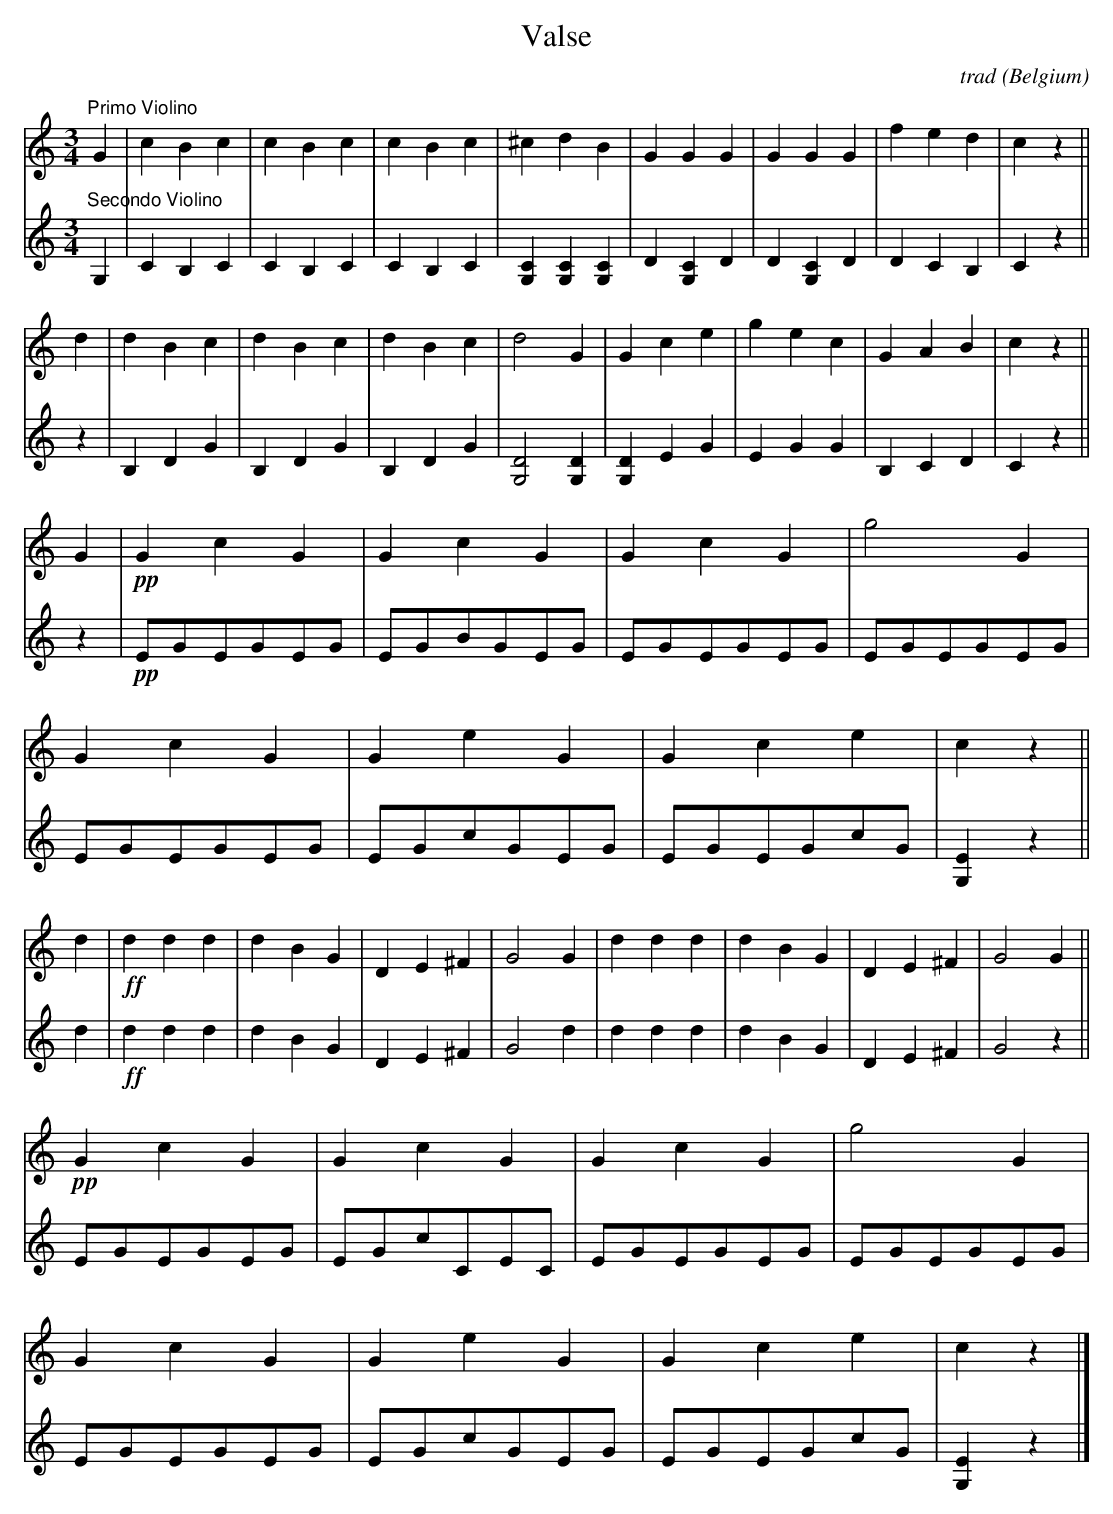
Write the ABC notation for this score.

X:1
T:Valse
C:trad
O:Belgium
M:3/4
K:Cmaj
L:1/8
[V:1]"Primo Violino"
G2|c2B2c2|c2B2c2|c2B2c2|^c2d2B2|G2G2G2|G2G2G2|f2e2d2|c2z2||
d2|d2B2c2|d2B2c2|d2B2c2|d4G2|G2c2e2|g2e2c2|G2A2B2|c2z2||
G2|!pp!G2c2G2|G2c2G2|G2c2G2|g4G2|
G2c2G2|G2e2G2|G2c2e2|c2z2||
d2|!ff!d2d2d2|d2B2G2|D2E2^F2|G4G2|d2d2d2|d2B2G2|D2E2^F2|G4G2||
!pp!G2c2G2|G2c2G2|G2c2G2|g4G2|
G2c2G2|G2e2G2|G2c2e2|c2z2|]
[V:2]"Secondo Violino"
G,2|C2B,2C2|C2B,2C2|C2B,2C2|[G,C]2[G,C]2[G,C]2|D2[G,C]2D2|D2[G,C]2D2|D2C2B,2|C2z2||
z2|B,2D2G2|B,2D2G2|B,2D2G2|[G,D]4[G,D]2|[G,D]2E2G2|E2G2G2|B,2C2D2|C2z2||
z2|!pp!EGEGEG|EGBGEG|EGEGEG|EGEGEG|
EGEGEG|EGcGEG|EGEGcG|[G,E]2z2||
d2|!ff!d2d2d2|d2B2G2|D2E2^F2|G4d2|d2d2d2|d2B2G2|D2E2^F2|G4z2||
EGEGEG|EGcCEC|EGEGEG|EGEGEG|
EGEGEG|EGcGEG|EGEGcG|[G,E]2z2|]
